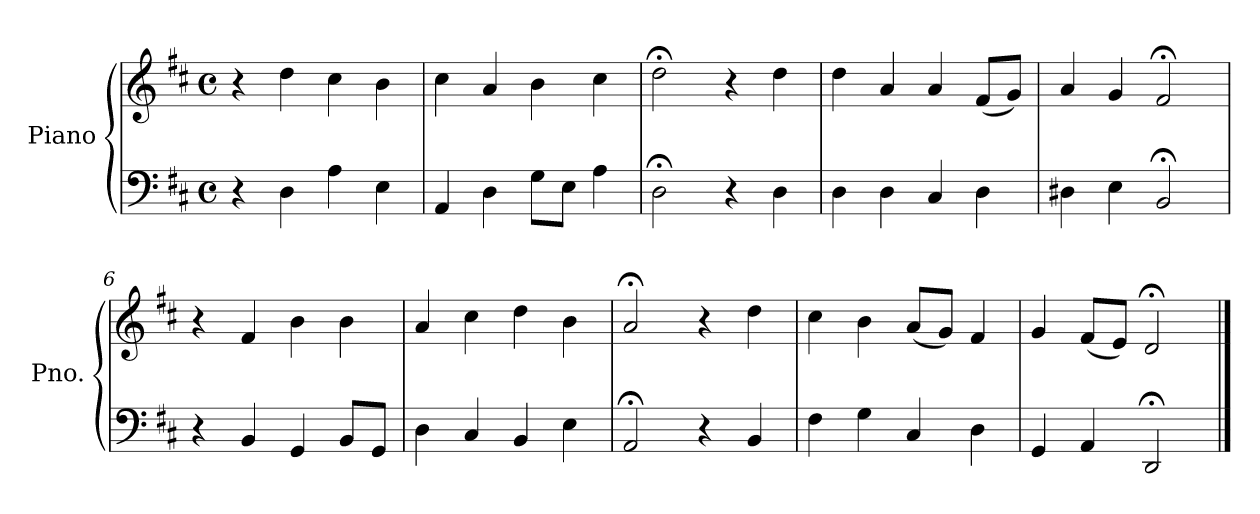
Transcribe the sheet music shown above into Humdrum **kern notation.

**kern	**kern
*part1	*part1
*staff2	*staff1
*I"Piano	*
*I'Pno.	*
*clefF4	*clefG2
*k[f#c#]	*k[f#c#]
*M4/4	*M4/4
*met(c)	*met(c)
=1	=1
4r	4r
4D\	4dd\
4A\	4cc#\
4E\	4b\
=2	=2
4AA/	4cc#\
4D\	4a/
8G\L	4b\
8E\J	.
4A\	4cc#\
=3	=3
2D;<\	2dd;<\
4r	4r
4D\	4dd\
=4	=4
4D\	4dd\
4D\	4a/
4C#/	4a/
4D\	(8f#/L
.	8g/J)
=5	=5
4D#X\	4a/
4E\	4g/
2BB;</	2f#;</
=6	=6
4r	4r
4BB/	4f#/
4GG/	4b\
8BB/L	4b\
8GG/J	.
=7	=7
4D\	4a/
4C#/	4cc#\
4BB/	4dd\
4E\	4b\
!!LO:LB:g=z
=8	=8
2AA;</	2a;</
4r	4r
4BB/	4dd\
=9	=9
4F#\	4cc#\
4G\	4b\
4C#/	(8a/L
.	8g/J)
4D\	4f#/
=10	=10
4GG/	4g/
4AA/	(8f#/L
.	8e/J)
2DD;</	2d;</
==	==
*-	*-
